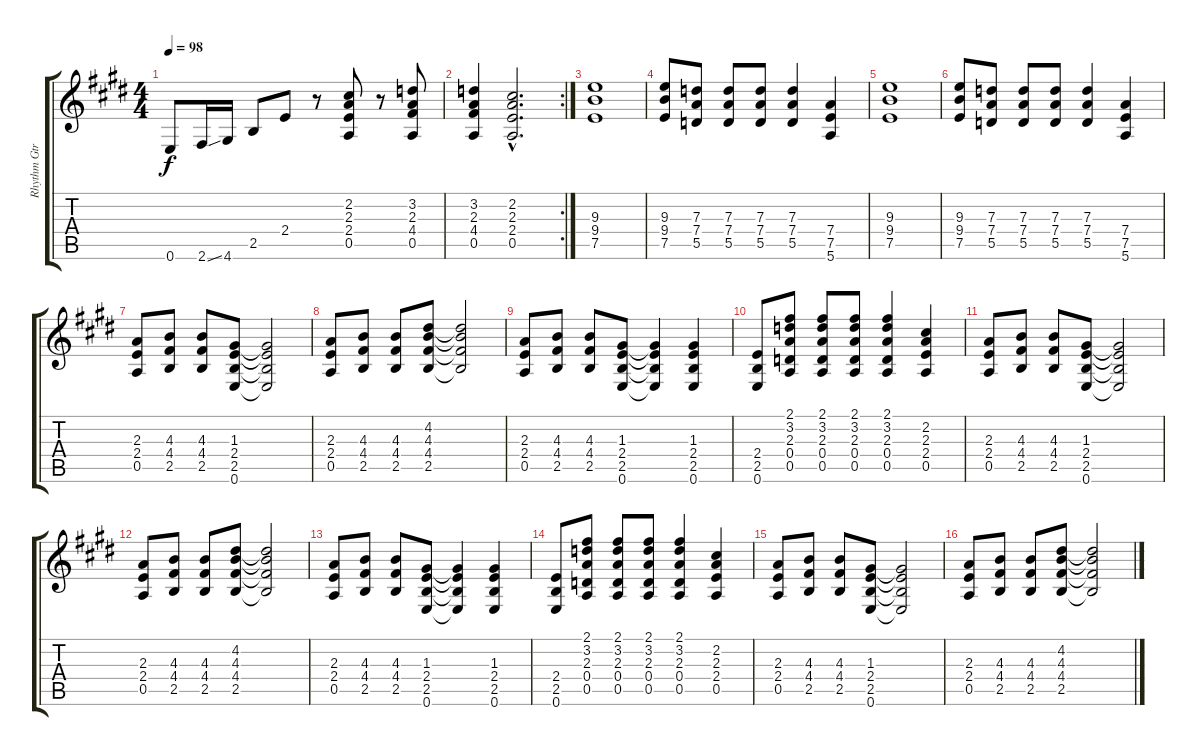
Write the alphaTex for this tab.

\track ("Rhythm Gtr" "Rhythm Gtr") {instrument distortionguitar}
\staff {score tabs}
\tuning (E4 B3 G3 D3 A2 E2) {hide}
\ts (4 4)
\tempo 98
\clef g2
\ks e
0.6.8{dy f} 2.6{ss}.16 4.6.16 2.5.8 2.4.8 r.8 (2.2 2.3 2.4 0.5).8 r.8 (3.2 2.3 4.4 0.5).8 |
\rc 2
(3.2 2.3 4.4 0.5).4 (2.2{hac} 2.3{hac} 2.4{hac} 0.5{hac}).2{d} |
(9.3 9.4 7.5).1 |
(9.3 9.4 7.5).8 (7.3 7.4 5.5).8 (7.3 7.4 5.5).8 (7.3 7.4 5.5).8 (7.3 7.4 5.5).4 (7.4 7.5 5.6).4 |
(9.3 9.4 7.5).1 |
(9.3 9.4 7.5).8 (7.3 7.4 5.5).8 (7.3 7.4 5.5).8 (7.3 7.4 5.5).8 (7.3 7.4 5.5).4 (7.4 7.5 5.6).4 |
(2.3 2.4 0.5).8 (4.3 4.4 2.5).8 (4.3 4.4 2.5).8 (1.3 2.4 2.5 0.6).8 (1.3{t} 2.4{t} 2.5{t} 0.6{t}).2 |
(2.3 2.4 0.5).8 (4.3 4.4 2.5).8 (4.3 4.4 2.5).8 (4.2 4.3 4.4 2.5).8 (4.2{t} 4.3{t} 4.4{t} 2.5{t}).2 |
(2.3 2.4 0.5).8 (4.3 4.4 2.5).8 (4.3 4.4 2.5).8 (1.3 2.4 2.5 0.6).8 (1.3{t} 2.4{t} 2.5{t} 0.6{t}).4 (1.3 2.4 2.5 0.6).4 |
(2.4 2.5 0.6).8 (2.1 3.2 2.3 0.4 0.5).8 (2.1 3.2 2.3 0.4 0.5).8 (2.1 3.2 2.3 0.4 0.5).8 (2.1 3.2 2.3 0.4 0.5).4 (2.2 2.3 2.4 0.5).4 |
(2.3 2.4 0.5).8 (4.3 4.4 2.5).8 (4.3 4.4 2.5).8 (1.3 2.4 2.5 0.6).8 (1.3{t} 2.4{t} 2.5{t} 0.6{t}).2 |
(2.3 2.4 0.5).8 (4.3 4.4 2.5).8 (4.3 4.4 2.5).8 (4.2 4.3 4.4 2.5).8 (4.2{t} 4.3{t} 4.4{t} 2.5{t}).2 |
(2.3 2.4 0.5).8 (4.3 4.4 2.5).8 (4.3 4.4 2.5).8 (1.3 2.4 2.5 0.6).8 (1.3{t} 2.4{t} 2.5{t} 0.6{t}).4 (1.3 2.4 2.5 0.6).4 |
(2.4 2.5 0.6).8 (2.1 3.2 2.3 0.4 0.5).8 (2.1 3.2 2.3 0.4 0.5).8 (2.1 3.2 2.3 0.4 0.5).8 (2.1 3.2 2.3 0.4 0.5).4 (2.2 2.3 2.4 0.5).4 |
(2.3 2.4 0.5).8 (4.3 4.4 2.5).8 (4.3 4.4 2.5).8 (1.3 2.4 2.5 0.6).8 (1.3{t} 2.4{t} 2.5{t} 0.6{t}).2 |
(2.3 2.4 0.5).8 (4.3 4.4 2.5).8 (4.3 4.4 2.5).8 (4.2 4.3 4.4 2.5).8 (4.2{t} 4.3{t} 4.4{t} 2.5{t}).2
